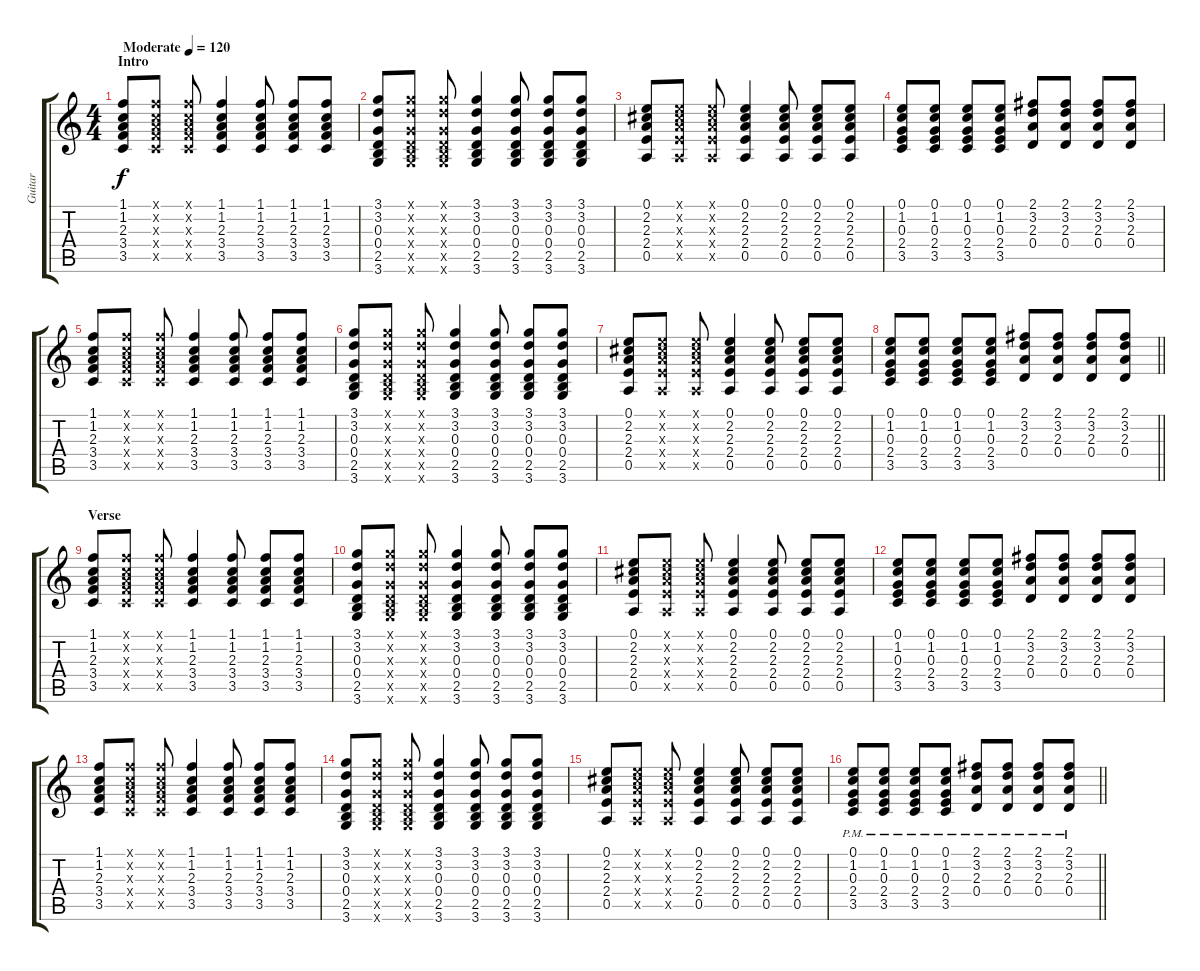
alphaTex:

\track ("Guitar" "Guitar") {instrument electricguitarjazz}
\staff {score tabs}
\tuning (E4 B3 G3 D3 A2 E2) {hide}
\ts (4 4)
\section ("" "Intro")
\tempo (120 "Moderate")
\clef g2
\ks c
(1.1 1.2 2.3 3.4 3.5).8{dy f instrument electricguitarjazz} (1.1{x} 1.2{x} 2.3{x} 3.4{x} 3.5{x}).8 (1.1{x} 1.2{x} 2.3{x} 3.4{x} 3.5{x}).8 (1.1 1.2 2.3 3.4 3.5).4 (1.1 1.2 2.3 3.4 3.5).8 (1.1 1.2 2.3 3.4 3.5).8 (1.1 1.2 2.3 3.4 3.5).8 |
(3.1 3.2 0.3 0.4 2.5 3.6).8 (3.1{x} 3.2{x} 0.3{x} 0.4{x} 2.5{x} 3.6{x}).8 (3.1{x} 3.2{x} 0.3{x} 0.4{x} 2.5{x} 3.6{x}).8 (3.1 3.2 0.3 0.4 2.5 3.6).4 (3.1 3.2 0.3 0.4 2.5 3.6).8 (3.1 3.2 0.3 0.4 2.5 3.6).8 (3.1 3.2 0.3 0.4 2.5 3.6).8 |
(0.1 2.2 2.3 2.4 0.5).8 (0.1{x} 2.2{x} 2.3{x} 2.4{x} 0.5{x}).8 (0.1{x} 2.2{x} 2.3{x} 2.4{x} 0.5{x}).8 (0.1 2.2 2.3 2.4 0.5).4 (0.1 2.2 2.3 2.4 0.5).8 (0.1 2.2 2.3 2.4 0.5).8 (0.1 2.2 2.3 2.4 0.5).8 |
(0.1 1.2 0.3 2.4 3.5).8 (0.1 1.2 0.3 2.4 3.5).8 (0.1 1.2 0.3 2.4 3.5).8 (0.1 1.2 0.3 2.4 3.5).8 (2.1 3.2 2.3 0.4).8 (2.1 3.2 2.3 0.4).8 (2.1 3.2 2.3 0.4).8 (2.1 3.2 2.3 0.4).8 |
(1.1 1.2 2.3 3.4 3.5).8 (1.1{x} 1.2{x} 2.3{x} 3.4{x} 3.5{x}).8 (1.1{x} 1.2{x} 2.3{x} 3.4{x} 3.5{x}).8 (1.1 1.2 2.3 3.4 3.5).4 (1.1 1.2 2.3 3.4 3.5).8 (1.1 1.2 2.3 3.4 3.5).8 (1.1 1.2 2.3 3.4 3.5).8 |
(3.1 3.2 0.3 0.4 2.5 3.6).8 (3.1{x} 3.2{x} 0.3{x} 0.4{x} 2.5{x} 3.6{x}).8 (3.1{x} 3.2{x} 0.3{x} 0.4{x} 2.5{x} 3.6{x}).8 (3.1 3.2 0.3 0.4 2.5 3.6).4 (3.1 3.2 0.3 0.4 2.5 3.6).8 (3.1 3.2 0.3 0.4 2.5 3.6).8 (3.1 3.2 0.3 0.4 2.5 3.6).8 |
(0.1 2.2 2.3 2.4 0.5).8 (0.1{x} 2.2{x} 2.3{x} 2.4{x} 0.5{x}).8 (0.1{x} 2.2{x} 2.3{x} 2.4{x} 0.5{x}).8 (0.1 2.2 2.3 2.4 0.5).4 (0.1 2.2 2.3 2.4 0.5).8 (0.1 2.2 2.3 2.4 0.5).8 (0.1 2.2 2.3 2.4 0.5).8 |
\barLineRight lightlight
(0.1 1.2 0.3 2.4 3.5).8 (0.1 1.2 0.3 2.4 3.5).8 (0.1 1.2 0.3 2.4 3.5).8 (0.1 1.2 0.3 2.4 3.5).8 (2.1 3.2 2.3 0.4).8 (2.1 3.2 2.3 0.4).8 (2.1 3.2 2.3 0.4).8 (2.1 3.2 2.3 0.4).8 |
\section ("" "Verse ")
(1.1 1.2 2.3 3.4 3.5).8 (1.1{x} 1.2{x} 2.3{x} 3.4{x} 3.5{x}).8 (1.1{x} 1.2{x} 2.3{x} 3.4{x} 3.5{x}).8 (1.1 1.2 2.3 3.4 3.5).4 (1.1 1.2 2.3 3.4 3.5).8 (1.1 1.2 2.3 3.4 3.5).8 (1.1 1.2 2.3 3.4 3.5).8 |
(3.1 3.2 0.3 0.4 2.5 3.6).8 (3.1{x} 3.2{x} 0.3{x} 0.4{x} 2.5{x} 3.6{x}).8 (3.1{x} 3.2{x} 0.3{x} 0.4{x} 2.5{x} 3.6{x}).8 (3.1 3.2 0.3 0.4 2.5 3.6).4 (3.1 3.2 0.3 0.4 2.5 3.6).8 (3.1 3.2 0.3 0.4 2.5 3.6).8 (3.1 3.2 0.3 0.4 2.5 3.6).8 |
(0.1 2.2 2.3 2.4 0.5).8 (0.1{x} 2.2{x} 2.3{x} 2.4{x} 0.5{x}).8 (0.1{x} 2.2{x} 2.3{x} 2.4{x} 0.5{x}).8 (0.1 2.2 2.3 2.4 0.5).4 (0.1 2.2 2.3 2.4 0.5).8 (0.1 2.2 2.3 2.4 0.5).8 (0.1 2.2 2.3 2.4 0.5).8 |
(0.1 1.2 0.3 2.4 3.5).8 (0.1 1.2 0.3 2.4 3.5).8 (0.1 1.2 0.3 2.4 3.5).8 (0.1 1.2 0.3 2.4 3.5).8 (2.1 3.2 2.3 0.4).8 (2.1 3.2 2.3 0.4).8 (2.1 3.2 2.3 0.4).8 (2.1 3.2 2.3 0.4).8 |
(1.1 1.2 2.3 3.4 3.5).8 (1.1{x} 1.2{x} 2.3{x} 3.4{x} 3.5{x}).8 (1.1{x} 1.2{x} 2.3{x} 3.4{x} 3.5{x}).8 (1.1 1.2 2.3 3.4 3.5).4 (1.1 1.2 2.3 3.4 3.5).8 (1.1 1.2 2.3 3.4 3.5).8 (1.1 1.2 2.3 3.4 3.5).8 |
(3.1 3.2 0.3 0.4 2.5 3.6).8 (3.1{x} 3.2{x} 0.3{x} 0.4{x} 2.5{x} 3.6{x}).8 (3.1{x} 3.2{x} 0.3{x} 0.4{x} 2.5{x} 3.6{x}).8 (3.1 3.2 0.3 0.4 2.5 3.6).4 (3.1 3.2 0.3 0.4 2.5 3.6).8 (3.1 3.2 0.3 0.4 2.5 3.6).8 (3.1 3.2 0.3 0.4 2.5 3.6).8 |
(0.1 2.2 2.3 2.4 0.5).8 (0.1{x} 2.2{x} 2.3{x} 2.4{x} 0.5{x}).8 (0.1{x} 2.2{x} 2.3{x} 2.4{x} 0.5{x}).8 (0.1 2.2 2.3 2.4 0.5).4 (0.1 2.2 2.3 2.4 0.5).8 (0.1 2.2 2.3 2.4 0.5).8 (0.1 2.2 2.3 2.4 0.5).8 |
\barLineRight lightlight
(0.1{pm} 1.2{pm} 0.3{pm} 2.4{pm} 3.5{pm}).8 (0.1{pm} 1.2{pm} 0.3{pm} 2.4{pm} 3.5{pm}).8 (0.1{pm} 1.2{pm} 0.3{pm} 2.4{pm} 3.5{pm}).8 (0.1{pm} 1.2{pm} 0.3{pm} 2.4{pm} 3.5{pm}).8 (2.1{pm} 3.2{pm} 2.3{pm} 0.4{pm}).8 (2.1{pm} 3.2{pm} 2.3{pm} 0.4{pm}).8 (2.1{pm} 3.2{pm} 2.3{pm} 0.4{pm}).8 (2.1{pm} 3.2{pm} 2.3{pm} 0.4{pm}).8
